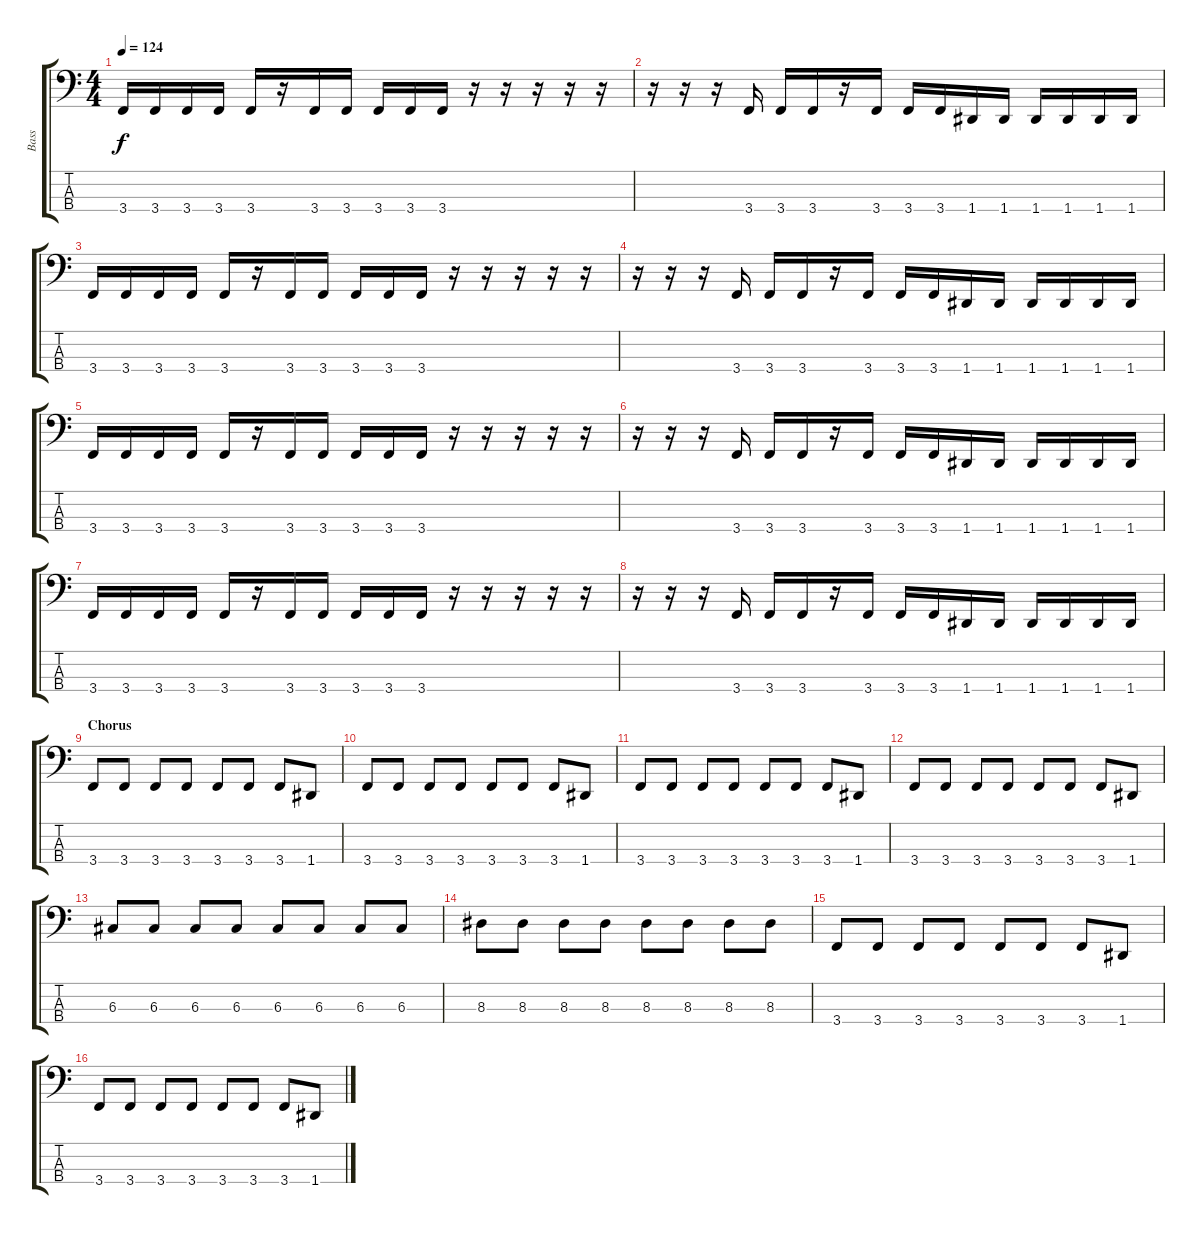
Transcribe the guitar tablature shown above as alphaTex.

\track ("Bass" "Bass") {instrument electricbasspick}
\staff {score tabs}
\tuning (F2 C2 G1 D1) {hide}
\ts (4 4)
\tempo 124
\clef f4
\ks c
3.4.16{dy f} 3.4.16 3.4.16 3.4.16 3.4.16 r.16 3.4.16 3.4.16 3.4.16 3.4.16 3.4.16 r.16 r.16 r.16 r.16 r.16 |
r.16 r.16 r.16 3.4.16 3.4.16 3.4.16 r.16 3.4.16 3.4.16 3.4.16 1.4.16 1.4.16 1.4.16 1.4.16 1.4.16 1.4.16 |
3.4.16 3.4.16 3.4.16 3.4.16 3.4.16 r.16 3.4.16 3.4.16 3.4.16 3.4.16 3.4.16 r.16 r.16 r.16 r.16 r.16 |
r.16 r.16 r.16 3.4.16 3.4.16 3.4.16 r.16 3.4.16 3.4.16 3.4.16 1.4.16 1.4.16 1.4.16 1.4.16 1.4.16 1.4.16 |
3.4.16 3.4.16 3.4.16 3.4.16 3.4.16 r.16 3.4.16 3.4.16 3.4.16 3.4.16 3.4.16 r.16 r.16 r.16 r.16 r.16 |
r.16 r.16 r.16 3.4.16 3.4.16 3.4.16 r.16 3.4.16 3.4.16 3.4.16 1.4.16 1.4.16 1.4.16 1.4.16 1.4.16 1.4.16 |
3.4.16 3.4.16 3.4.16 3.4.16 3.4.16 r.16 3.4.16 3.4.16 3.4.16 3.4.16 3.4.16 r.16 r.16 r.16 r.16 r.16 |
r.16 r.16 r.16 3.4.16 3.4.16 3.4.16 r.16 3.4.16 3.4.16 3.4.16 1.4.16 1.4.16 1.4.16 1.4.16 1.4.16 1.4.16 |
\section ("" "Chorus")
3.4.8 3.4.8 3.4.8 3.4.8 3.4.8 3.4.8 3.4.8 1.4.8 |
3.4.8 3.4.8 3.4.8 3.4.8 3.4.8 3.4.8 3.4.8 1.4.8 |
3.4.8 3.4.8 3.4.8 3.4.8 3.4.8 3.4.8 3.4.8 1.4.8 |
3.4.8 3.4.8 3.4.8 3.4.8 3.4.8 3.4.8 3.4.8 1.4.8 |
6.3.8 6.3.8 6.3.8 6.3.8 6.3.8 6.3.8 6.3.8 6.3.8 |
8.3.8 8.3.8 8.3.8 8.3.8 8.3.8 8.3.8 8.3.8 8.3.8 |
3.4.8 3.4.8 3.4.8 3.4.8 3.4.8 3.4.8 3.4.8 1.4.8 |
3.4.8 3.4.8 3.4.8 3.4.8 3.4.8 3.4.8 3.4.8 1.4.8
